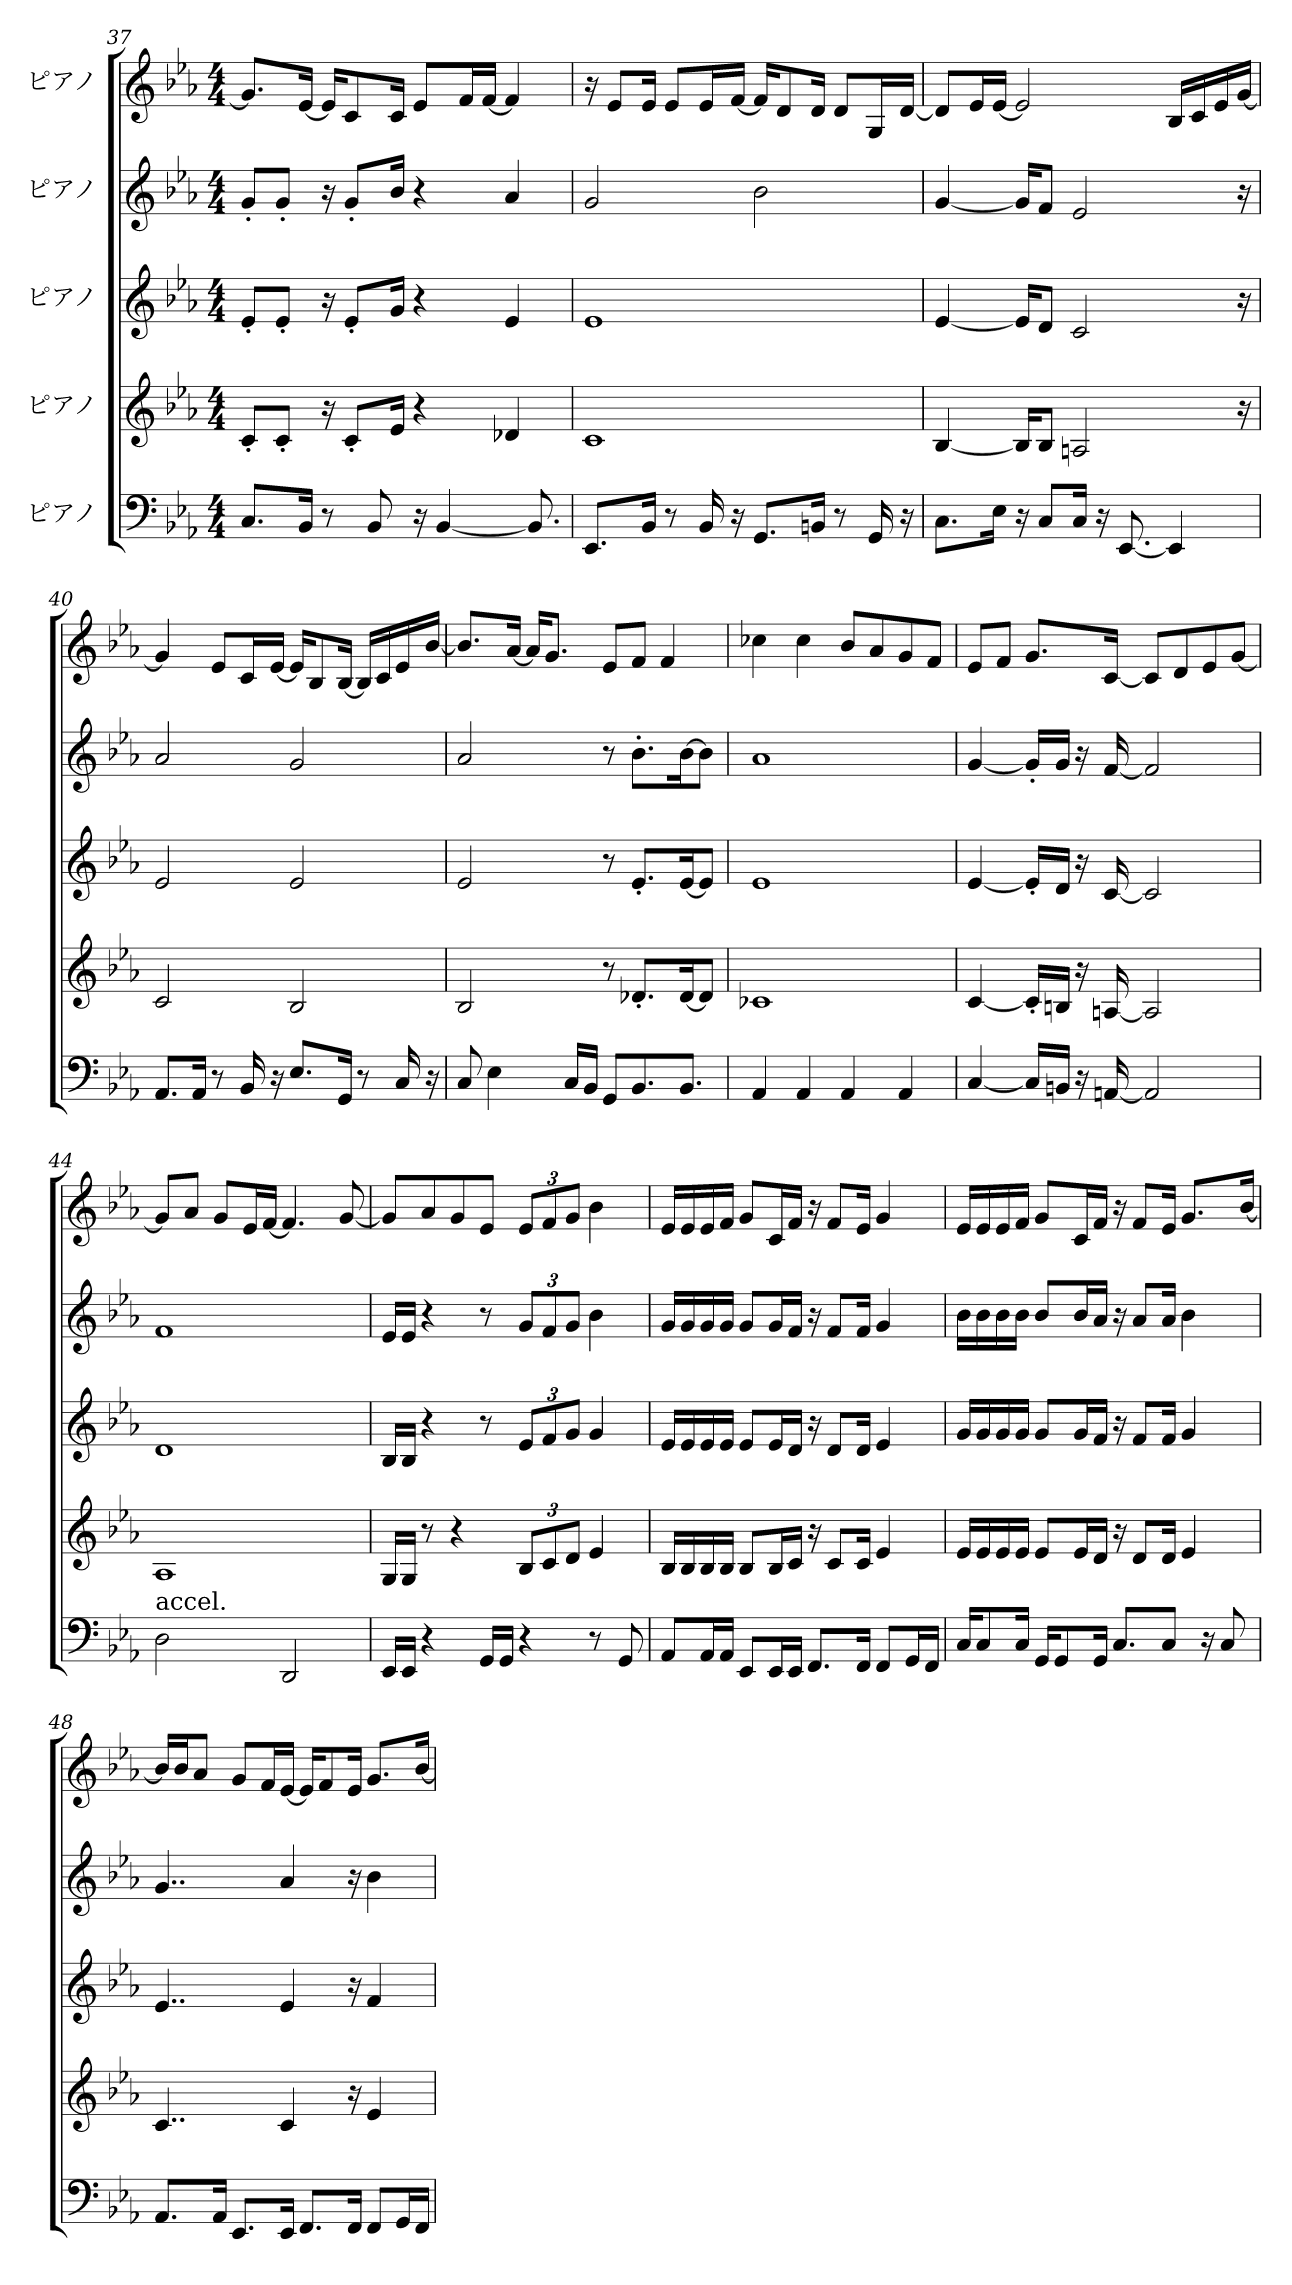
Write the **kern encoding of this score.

**kern	**kern	**kern	**kern	**kern
*part5	*part4	*part3	*part2	*part1
*staff5	*staff4	*staff3	*staff2	*staff1
*I"ピアノ	*I"ピアノ	*I"ピアノ	*I"ピアノ	*I"ピアノ
*clefF4	*clefG2	*clefG2	*clefG2	*clefG2
*k[b-e-a-]	*k[b-e-a-]	*k[b-e-a-]	*k[b-e-a-]	*k[b-e-a-]
*M4/4	*M4/4	*M4/4	*M4/4	*M4/4
=37	=37	=37	=37	=37
8.C/L	8c'/L	8e-'/L	8g'/L	8.g/L]
.	8c'/J	8e-'/J	8g'/J	.
16BB-/Jk	.	.	.	[16e-/Jk
8r	16r	16r	16r	16e-/KL]
.	8c'/L	8e-'/L	8g'/L	8c/
8BB-/	.	.	.	.
.	16e-/Jk	16g/Jk	16b-/Jk	16c/Jk
16r	4r	4r	4r	8e-/L
[4BB-/	.	.	.	.
.	.	.	.	16f/L
.	.	.	.	[16f/JJ
.	4d-X/	4e-/	4a-/	4f/]
8.BB-/]	.	.	.	.
=38	=38	=38	=38	=38
8.EE-/L	1c	1e-	2g/	16r
.	.	.	.	8e-/L
16BB-/Jk	.	.	.	16e-/Jk
8r	.	.	.	8e-/L
16BB-/	.	.	.	16e-/L
16r	.	.	.	[16f/JJ
8.GG/L	.	.	2b-\	16f/KL]
.	.	.	.	8d/
16BBn/Jk	.	.	.	16d/Jk
8r	.	.	.	8d/L
16GG/	.	.	.	16G/L
16r	.	.	.	[16d/JJ
!!LO:LB:g=z
=39	=39	=39	=39	=39
8.C\L	[4B-/	[4e-/	[4g/	8d/L]
.	.	.	.	16e-/L
16E-\Jk	.	.	.	[16e-/JJ
16r	16B-/KL]	16e-/KL]	16g/KL]	2e-/]
8C/L	8B-/J	8d/J	8f/J	.
16C/Jk	2An/	2c/	2e-/	.
16r	.	.	.	.
[8.EE-/	.	.	.	.
4EE-/]	.	.	.	16B-/LL
.	.	.	.	16c/
.	.	.	.	16e-/
.	16r	16r	16r	[16g/JJ
=40	=40	=40	=40	=40
8.AA-/L	2c/	2e-/	2a-/	4g/]
16AA-/Jk	.	.	.	.
8r	.	.	.	8e-/L
16BB-/	.	.	.	16c/L
16r	.	.	.	[16e-/JJ
8.E-/L	2B-/	2e-/	2g/	16e-/KL]
.	.	.	.	8B-/
16GG/Jk	.	.	.	[16B-/Jk
8r	.	.	.	16B-/LL]
.	.	.	.	16c/
16C/	.	.	.	16e-/
16r	.	.	.	[16b-/JJ
=41	=41	=41	=41	=41
8C/	2B-/	2e-/	2a-/	8.b-/L]
4E-\	.	.	.	.
.	.	.	.	[16a-/Jk
.	.	.	.	16a-/KL]
.	.	.	.	8.g/J
16C/LL	.	.	.	.
16BB-/JJ	.	.	.	.
8GG/L	8r	8r	8r	8e-/L
8.BB-/	8.d-X'/L	8.e-'/L	8.b-'\L	8f/J
.	.	.	.	4f/
8.BB-/J	[16d-/K	[16e-/K	[16b-\K	.
.	8d-/J]	8e-/J]	8b-\J]	.
!!LO:PB:g=z
=42	=42	=42	=42	=42
4AA-/	1c-X	1e-	1a-	4cc-X\
4AA-/	.	.	.	4cc-\
4AA-/	.	.	.	8b-/L
.	.	.	.	8a-/
4AA-/	.	.	.	8g/
.	.	.	.	8f/J
=43	=43	=43	=43	=43
[4C/	[4c/	[4e-/	[4g/	8e-/L
.	.	.	.	8f/J
16C/LL]	16c'/LL]	16e-'/LL]	16g'/LL]	8.g/L
16BBn/JJ	16Bn/JJ	16d/JJ	16g/JJ	.
16r	16r	16r	16r	.
[16AAn/	[16An/	[16c/	[16f/	[16c/Jk
2AA/]	2A/]	2c/]	2f/]	8c/L]
.	.	.	.	8d/
.	.	.	.	8e-/
.	.	.	.	[8g/J
=44	=44	=44	=44	=44
!LO:TX:a:t=accel.	!	!	!	!
2D\	1A-	1d	1f	8g/L]
.	.	.	.	8a-/J
.	.	.	.	8g/L
.	.	.	.	16e-/L
.	.	.	.	[16f/JJ
2DD/	.	.	.	4.f/]
.	.	.	.	[8g/
=45	=45	=45	=45	=45
16EE-/LL	16G/LL	16B-/LL	16e-/LL	8g/L]
16EE-/JJ	16G/JJ	16B-/JJ	16e-/JJ	.
4r	8r	4r	4r	8a-/
.	4r	.	.	8g/
16GG/LL	.	8r	8r	8e-/J
16GG/JJ	.	.	.	.
*	*Xbrackettup	*Xbrackettup	*Xbrackettup	*Xbrackettup
4r	12B-/L	12e-/L	12g/L	12e-/L
.	12c/	12f/	12f/	12f/
.	12d/J	12g/J	12g/J	12g/J
8r	4e-/	4g/	4b-\	4b-\
8GG/	.	.	.	.
!!LO:LB:g=z
=46	=46	=46	=46	=46
8AA-/L	16B-/LL	16e-/LL	16g/LL	16e-/LL
.	16B-/	16e-/	16g/	16e-/
16AA-/L	16B-/	16e-/	16g/	16e-/
16AA-/JJ	16B-/JJ	16e-/JJ	16g/JJ	16f/JJ
8EE-/L	8B-/L	8e-/L	8g/L	8g/L
16EE-/L	16B-/L	16e-/L	16g/L	16c/L
16EE-/JJ	16c/JJ	16d/JJ	16f/JJ	16f/JJ
8.FF/L	16r	16r	16r	16r
.	8c/L	8d/L	8f/L	8f/L
16FF/Jk	16c/Jk	16d/Jk	16f/Jk	16e-/Jk
8FF/L	4e-/	4e-/	4g/	4g/
16GG/L	.	.	.	.
16FF/JJ	.	.	.	.
=47	=47	=47	=47	=47
16C/KL	16e-/LL	16g/LL	16b-\LL	16e-/LL
8C/	16e-/	16g/	16b-\	16e-/
.	16e-/	16g/	16b-\	16e-/
16C/Jk	16e-/JJ	16g/JJ	16b-\JJ	16f/JJ
16GG/KL	8e-/L	8g/L	8b-/L	8g/L
8GG/	.	.	.	.
.	16e-/L	16g/L	16b-/L	16c/L
16GG/Jk	16d/JJ	16f/JJ	16a-/JJ	16f/JJ
8.C/L	16r	16r	16r	16r
.	8d/L	8f/L	8a-/L	8f/L
8C/J	16d/Jk	16f/Jk	16a-/Jk	16e-/Jk
.	4e-/	4g/	4b-\	8.g/L
16r	.	.	.	.
8C/	.	.	.	.
.	.	.	.	[16b-/Jk
=48	=48	=48	=48	=48
8.AA-/L	4..c/	4..e-/	4..g/	16b-/LL]
.	.	.	.	16b-/J
.	.	.	.	8a-/J
16AA-/Jk	.	.	.	.
8.EE-/L	.	.	.	8g/L
.	.	.	.	16f/L
16EE-/Jk	4c/	4e-/	4a-/	[16e-/JJ
8.FF/L	.	.	.	16e-/KL]
.	.	.	.	8f/
16FF/Jk	16r	16r	16r	16e-/Jk
8FF/L	4e-/	4f/	4b-\	8.g/L
16GG/L	.	.	.	.
16FF/JJ	.	.	.	[16b-/Jk
=	=	=	=	=
*-	*-	*-	*-	*-
